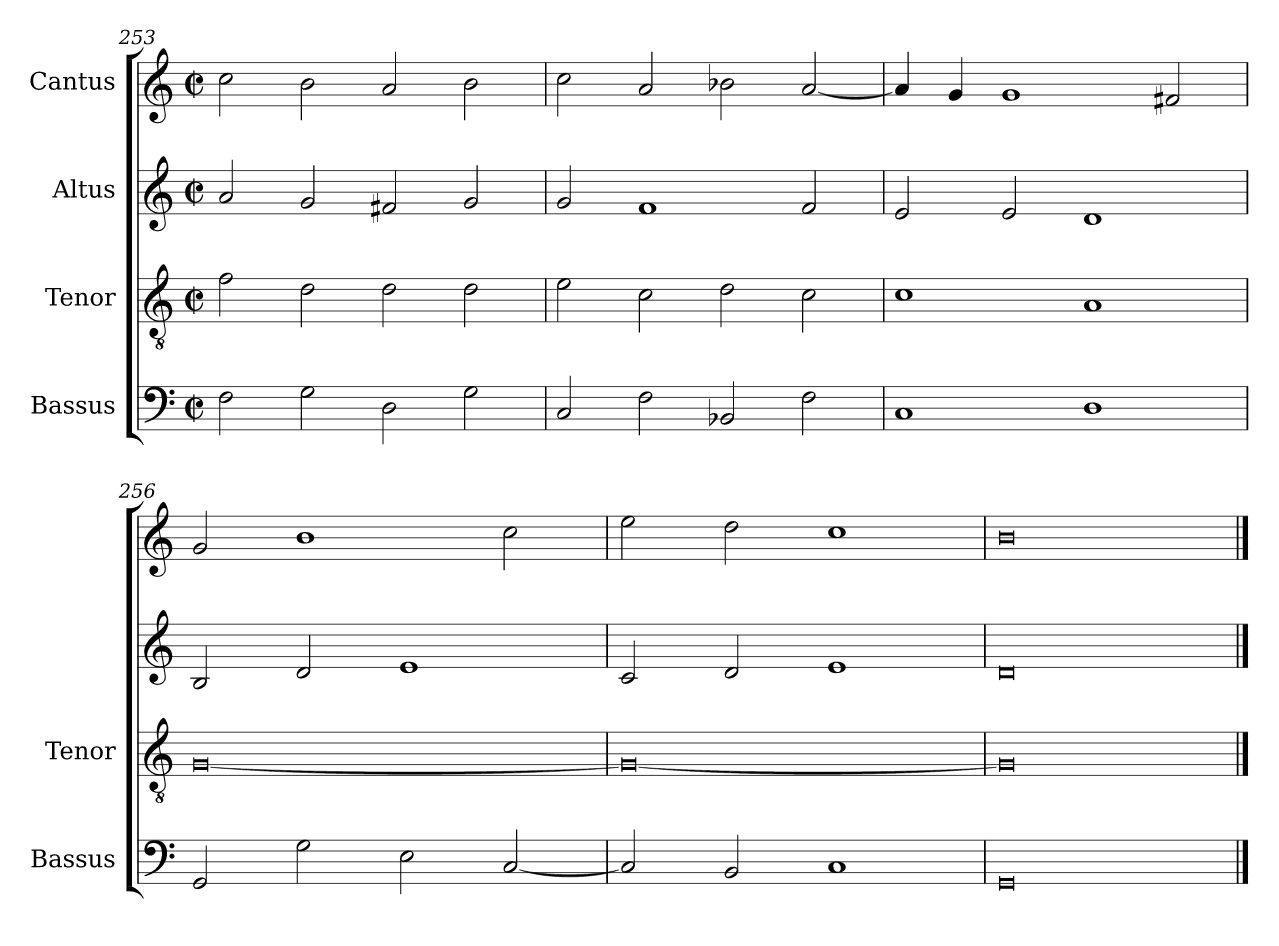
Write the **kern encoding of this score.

**kern	**kern	**kern	**kern
*part4	*part3	*part2	*part1
*staff4	*staff3	*staff2	*staff1
*I"Bassus	*I"Tenor	*I"Altus	*I"Cantus
*I'Bassus	*I'Tenor	*	*
*clefF4	*clefGv2	*clefG2	*clefG2
*k[]	*k[]	*k[]	*k[]
*C:	*C:	*C:	*C:
*M2/2	*M2/2	*M2/2	*M2/2
*met(c|)	*met(c|)	*met(c|)	*met(c|)
=253	=253	=253	=253
2F\	2f\	2a/	2cc\
2G\	2d\	2g/	2b\
2D\	2d\	2f#X/	2a/
2G\	2d\	2g/	2b\
!!LO:PB:g=z
=254	=254	=254	=254
2C/	2e\	2g/	2cc\
2F\	2c\	1f	2a/
2BB-X/	2d\	.	2b-X\
2F\	2c\	2f/	[<2a/
=255	=255	=255	=255
1C	1c	2e/	4a/]
.	.	.	4g/
.	.	2e/	1g
1D	1A	1d	.
.	.	.	2f#X/
=256	=256	=256	=256
2GG/	[<0G	2B/	2g/
2G\	.	2d/	1b
2E\	.	1e	.
[<2C/	.	.	2cc\
=257	=257	=257	=257
2C/]	0G_	2c/	2ee\
2BB/	.	2d/	2dd\
1C	.	1e	1cc
=258	=258	=258	=258
0GG	0G]	0d	0b
==	==	==	==
*-	*-	*-	*-
